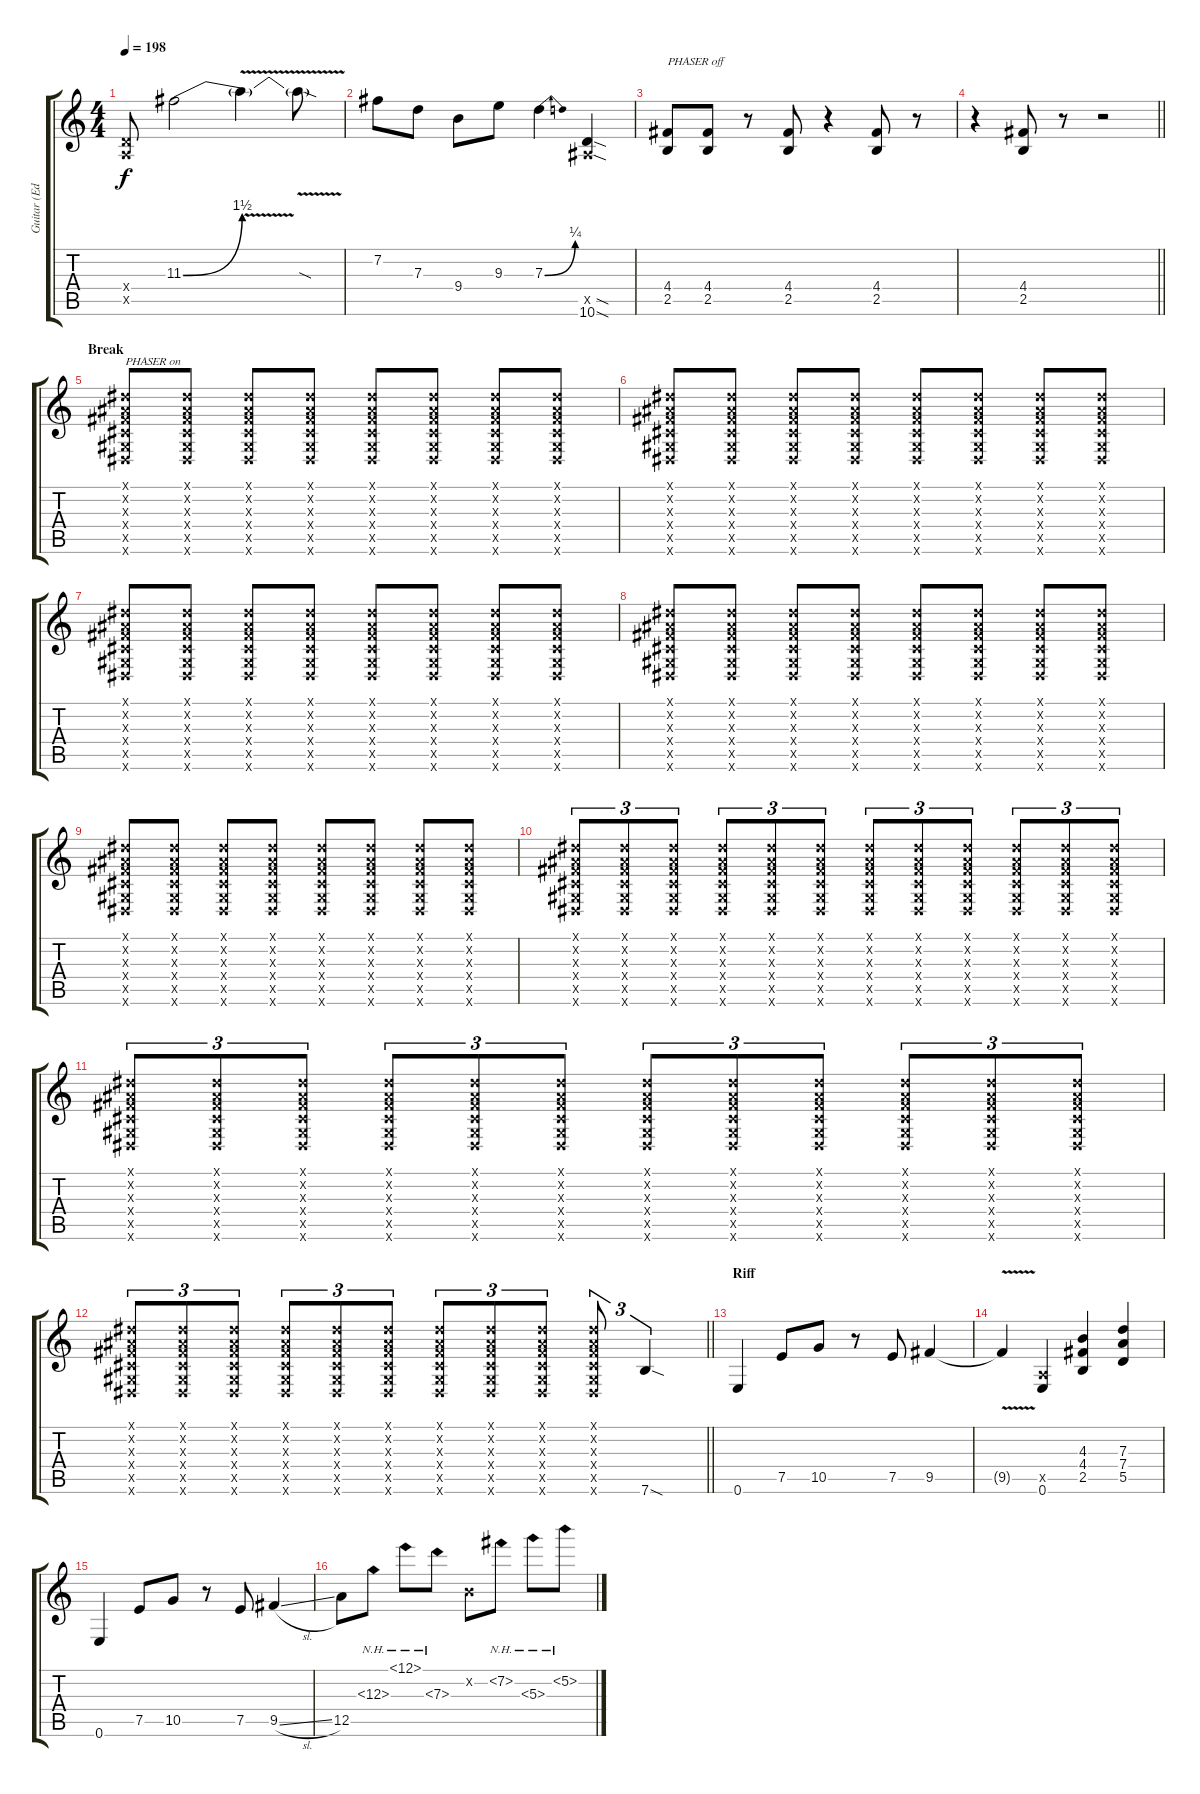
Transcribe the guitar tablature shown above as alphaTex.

\track ("Guitar (Eddie Van Halen)" "Guitar (Ed") {instrument distortionguitar}
\staff {score tabs}
\tuning (E4 B3 G3 D3 A2 E2) {hide}
\ts (4 4)
\tempo 198
\clef g2
\ks c
(0.4{x} 0.5{x}).8{dy f} 11.3{be (bend 0 0 60 6)}.2 11.3{v t}.4 11.3{sod t}.8 |
7.2.8 7.3.8 9.4.8 9.3.8 7.3{be (bend 0 0 60 1)}.4 (1.5{sod x} 10.6{sod}).4 |
(4.4 2.5).8{txt "PHASER off"} (4.4 2.5).8 r.8 (4.4 2.5).8 r.4 (4.4 2.5).8 r.8 |
\barLineRight lightlight
r.4 (4.4 2.5).8 r.8 r.2 |
\section ("" "Break")
(-1.1{x} -1.2{x} -1.3{x} -1.4{x} -1.5{x} -1.6{x}).8{txt "PHASER on"} (-1.1{x} -1.2{x} -1.3{x} -1.4{x} -1.5{x} -1.6{x}).8 (-1.1{x} -1.2{x} -1.3{x} -1.4{x} -1.5{x} -1.6{x}).8 (-1.1{x} -1.2{x} -1.3{x} -1.4{x} -1.5{x} -1.6{x}).8 (-1.1{x} -1.2{x} -1.3{x} -1.4{x} -1.5{x} -1.6{x}).8 (-1.1{x} -1.2{x} -1.3{x} -1.4{x} -1.5{x} -1.6{x}).8 (-1.1{x} -1.2{x} -1.3{x} -1.4{x} -1.5{x} -1.6{x}).8 (-1.1{x} -1.2{x} -1.3{x} -1.4{x} -1.5{x} -1.6{x}).8 |
(-1.1{x} -1.2{x} -1.3{x} -1.4{x} -1.5{x} -1.6{x}).8 (-1.1{x} -1.2{x} -1.3{x} -1.4{x} -1.5{x} -1.6{x}).8 (-1.1{x} -1.2{x} -1.3{x} -1.4{x} -1.5{x} -1.6{x}).8 (-1.1{x} -1.2{x} -1.3{x} -1.4{x} -1.5{x} -1.6{x}).8 (-1.1{x} -1.2{x} -1.3{x} -1.4{x} -1.5{x} -1.6{x}).8 (-1.1{x} -1.2{x} -1.3{x} -1.4{x} -1.5{x} -1.6{x}).8 (-1.1{x} -1.2{x} -1.3{x} -1.4{x} -1.5{x} -1.6{x}).8 (-1.1{x} -1.2{x} -1.3{x} -1.4{x} -1.5{x} -1.6{x}).8 |
(-1.1{x} -1.2{x} -1.3{x} -1.4{x} -1.5{x} -1.6{x}).8 (-1.1{x} -1.2{x} -1.3{x} -1.4{x} -1.5{x} -1.6{x}).8 (-1.1{x} -1.2{x} -1.3{x} -1.4{x} -1.5{x} -1.6{x}).8 (-1.1{x} -1.2{x} -1.3{x} -1.4{x} -1.5{x} -1.6{x}).8 (-1.1{x} -1.2{x} -1.3{x} -1.4{x} -1.5{x} -1.6{x}).8 (-1.1{x} -1.2{x} -1.3{x} -1.4{x} -1.5{x} -1.6{x}).8 (-1.1{x} -1.2{x} -1.3{x} -1.4{x} -1.5{x} -1.6{x}).8 (-1.1{x} -1.2{x} -1.3{x} -1.4{x} -1.5{x} -1.6{x}).8 |
(-1.1{x} -1.2{x} -1.3{x} -1.4{x} -1.5{x} -1.6{x}).8 (-1.1{x} -1.2{x} -1.3{x} -1.4{x} -1.5{x} -1.6{x}).8 (-1.1{x} -1.2{x} -1.3{x} -1.4{x} -1.5{x} -1.6{x}).8 (-1.1{x} -1.2{x} -1.3{x} -1.4{x} -1.5{x} -1.6{x}).8 (-1.1{x} -1.2{x} -1.3{x} -1.4{x} -1.5{x} -1.6{x}).8 (-1.1{x} -1.2{x} -1.3{x} -1.4{x} -1.5{x} -1.6{x}).8 (-1.1{x} -1.2{x} -1.3{x} -1.4{x} -1.5{x} -1.6{x}).8 (-1.1{x} -1.2{x} -1.3{x} -1.4{x} -1.5{x} -1.6{x}).8 |
(-1.1{x} -1.2{x} -1.3{x} -1.4{x} -1.5{x} -1.6{x}).8 (-1.1{x} -1.2{x} -1.3{x} -1.4{x} -1.5{x} -1.6{x}).8 (-1.1{x} -1.2{x} -1.3{x} -1.4{x} -1.5{x} -1.6{x}).8 (-1.1{x} -1.2{x} -1.3{x} -1.4{x} -1.5{x} -1.6{x}).8 (-1.1{x} -1.2{x} -1.3{x} -1.4{x} -1.5{x} -1.6{x}).8 (-1.1{x} -1.2{x} -1.3{x} -1.4{x} -1.5{x} -1.6{x}).8 (-1.1{x} -1.2{x} -1.3{x} -1.4{x} -1.5{x} -1.6{x}).8 (-1.1{x} -1.2{x} -1.3{x} -1.4{x} -1.5{x} -1.6{x}).8 |
(-1.1{x} -1.2{x} -1.3{x} -1.4{x} -1.5{x} -1.6{x}).8{tu (3 2)} (-1.1{x} -1.2{x} -1.3{x} -1.4{x} -1.5{x} -1.6{x}).8{tu (3 2)} (-1.1{x} -1.2{x} -1.3{x} -1.4{x} -1.5{x} -1.6{x}).8{tu (3 2)} (-1.1{x} -1.2{x} -1.3{x} -1.4{x} -1.5{x} -1.6{x}).8{tu (3 2)} (-1.1{x} -1.2{x} -1.3{x} -1.4{x} -1.5{x} -1.6{x}).8{tu (3 2)} (-1.1{x} -1.2{x} -1.3{x} -1.4{x} -1.5{x} -1.6{x}).8{tu (3 2)} (-1.1{x} -1.2{x} -1.3{x} -1.4{x} -1.5{x} -1.6{x}).8{tu (3 2)} (-1.1{x} -1.2{x} -1.3{x} -1.4{x} -1.5{x} -1.6{x}).8{tu (3 2)} (-1.1{x} -1.2{x} -1.3{x} -1.4{x} -1.5{x} -1.6{x}).8{tu (3 2)} (-1.1{x} -1.2{x} -1.3{x} -1.4{x} -1.5{x} -1.6{x}).8{tu (3 2)} (-1.1{x} -1.2{x} -1.3{x} -1.4{x} -1.5{x} -1.6{x}).8{tu (3 2)} (-1.1{x} -1.2{x} -1.3{x} -1.4{x} -1.5{x} -1.6{x}).8{tu (3 2)} |
(-1.1{x} -1.2{x} -1.3{x} -1.4{x} -1.5{x} -1.6{x}).8{tu (3 2)} (-1.1{x} -1.2{x} -1.3{x} -1.4{x} -1.5{x} -1.6{x}).8{tu (3 2)} (-1.1{x} -1.2{x} -1.3{x} -1.4{x} -1.5{x} -1.6{x}).8{tu (3 2)} (-1.1{x} -1.2{x} -1.3{x} -1.4{x} -1.5{x} -1.6{x}).8{tu (3 2)} (-1.1{x} -1.2{x} -1.3{x} -1.4{x} -1.5{x} -1.6{x}).8{tu (3 2)} (-1.1{x} -1.2{x} -1.3{x} -1.4{x} -1.5{x} -1.6{x}).8{tu (3 2)} (-1.1{x} -1.2{x} -1.3{x} -1.4{x} -1.5{x} -1.6{x}).8{tu (3 2)} (-1.1{x} -1.2{x} -1.3{x} -1.4{x} -1.5{x} -1.6{x}).8{tu (3 2)} (-1.1{x} -1.2{x} -1.3{x} -1.4{x} -1.5{x} -1.6{x}).8{tu (3 2)} (-1.1{x} -1.2{x} -1.3{x} -1.4{x} -1.5{x} -1.6{x}).8{tu (3 2)} (-1.1{x} -1.2{x} -1.3{x} -1.4{x} -1.5{x} -1.6{x}).8{tu (3 2)} (-1.1{x} -1.2{x} -1.3{x} -1.4{x} -1.5{x} -1.6{x}).8{tu (3 2)} |
\barLineRight lightlight
(-1.1{x} -1.2{x} -1.3{x} -1.4{x} -1.5{x} -1.6{x}).8{tu (3 2)} (-1.1{x} -1.2{x} -1.3{x} -1.4{x} -1.5{x} -1.6{x}).8{tu (3 2)} (-1.1{x} -1.2{x} -1.3{x} -1.4{x} -1.5{x} -1.6{x}).8{tu (3 2)} (-1.1{x} -1.2{x} -1.3{x} -1.4{x} -1.5{x} -1.6{x}).8{tu (3 2)} (-1.1{x} -1.2{x} -1.3{x} -1.4{x} -1.5{x} -1.6{x}).8{tu (3 2)} (-1.1{x} -1.2{x} -1.3{x} -1.4{x} -1.5{x} -1.6{x}).8{tu (3 2)} (-1.1{x} -1.2{x} -1.3{x} -1.4{x} -1.5{x} -1.6{x}).8{tu (3 2)} (-1.1{x} -1.2{x} -1.3{x} -1.4{x} -1.5{x} -1.6{x}).8{tu (3 2)} (-1.1{x} -1.2{x} -1.3{x} -1.4{x} -1.5{x} -1.6{x}).8{tu (3 2)} (-1.1{x} -1.2{x} -1.3{x} -1.4{x} -1.5{x} -1.6{x}).8{tu (3 2)} 7.6{sod}.4{tu (3 2)} |
\section ("" "Riff")
0.6.4 7.5.8 10.5.8 r.8 7.5.8 9.5.4 |
9.5{v t}.4 (0.5{x} 0.6).4 (4.3 4.4 2.5).4 (7.3 7.4 5.5).4 |
0.6.4 7.5.8 10.5.8 r.8 7.5.8 9.5{sl}.4 |
12.5.8 12.3{nh}.8 12.1{nh}.8 7.3{nh}.8 0.2{x}.8 7.2{nh}.8 5.3{nh}.8 5.2{nh}.8
